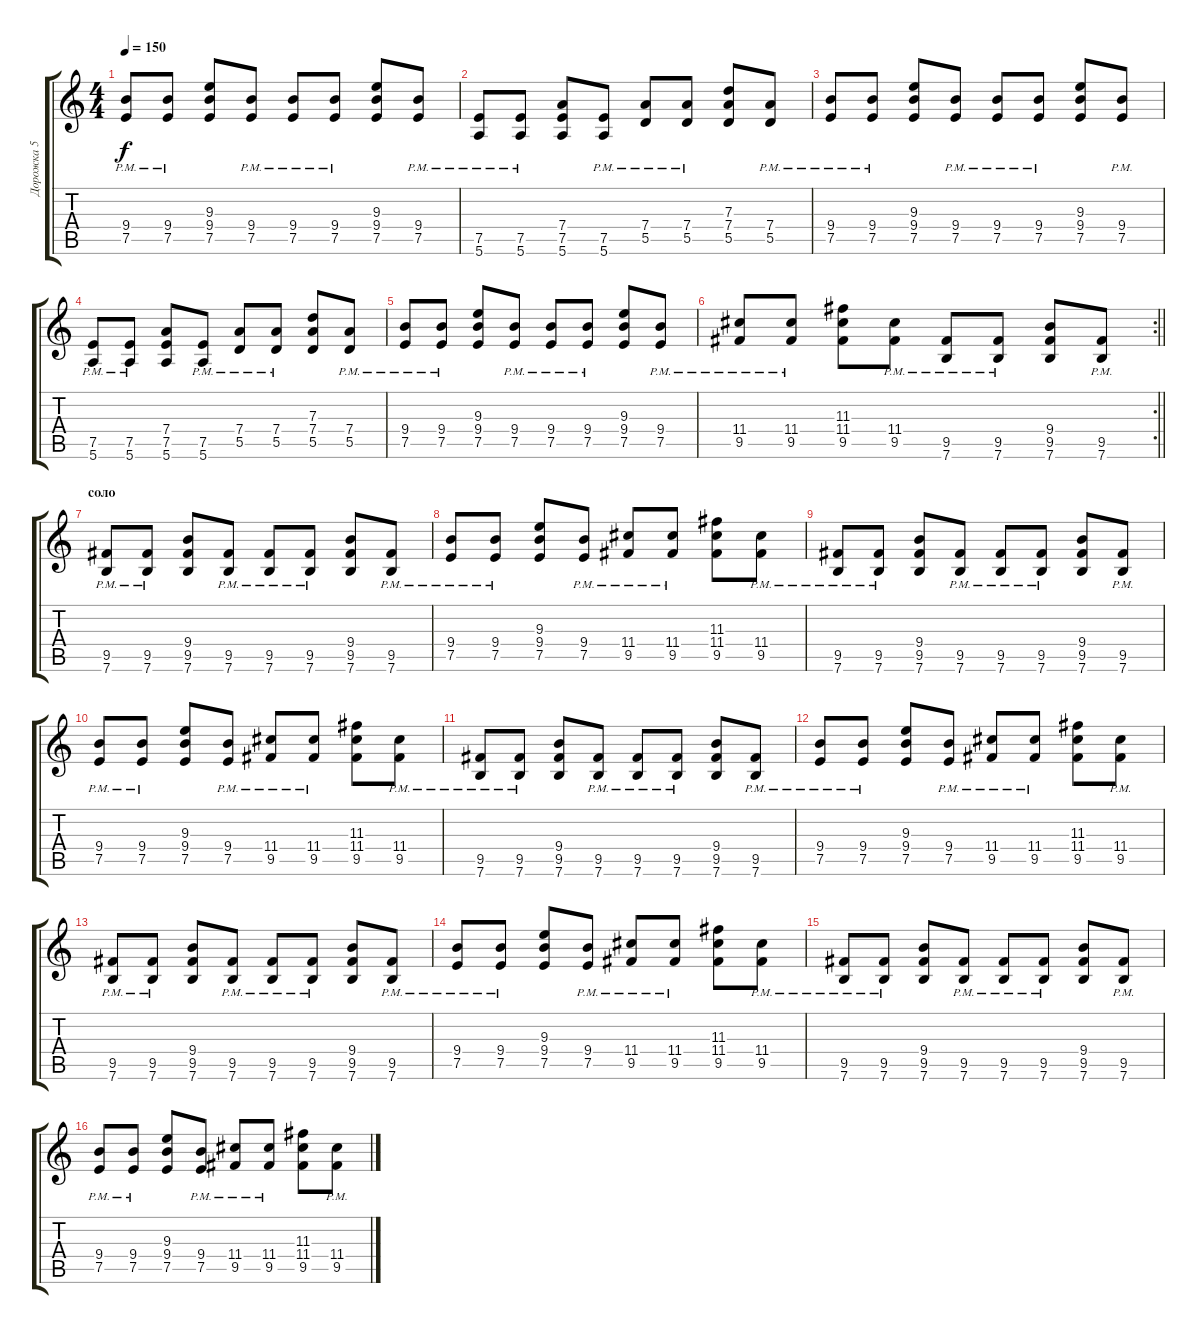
\track ("Дорожка 5" "Дорожка 5") {instrument overdrivenguitar}
\staff {score tabs}
\tuning (E4 B3 G3 D3 A2 E2) {hide}
\ts (4 4)
\tempo 150
\clef g2
\ks c
(9.4{pm} 7.5{pm}).8{dy f} (9.4{pm} 7.5{pm}).8 (9.3 9.4 7.5).8 (9.4{pm} 7.5{pm}).8 (9.4{pm} 7.5{pm}).8 (9.4{pm} 7.5{pm}).8 (9.3 9.4 7.5).8 (9.4{pm} 7.5{pm}).8 |
(7.5{pm} 5.6{pm}).8 (7.5{pm} 5.6{pm}).8 (7.4 7.5 5.6).8 (7.5{pm} 5.6{pm}).8 (7.4{pm} 5.5{pm}).8 (7.4{pm} 5.5{pm}).8 (7.3 7.4 5.5).8 (7.4{pm} 5.5{pm}).8 |
(9.4{pm} 7.5{pm}).8 (9.4{pm} 7.5{pm}).8 (9.3 9.4 7.5).8 (9.4{pm} 7.5{pm}).8 (9.4{pm} 7.5{pm}).8 (9.4{pm} 7.5{pm}).8 (9.3 9.4 7.5).8 (9.4{pm} 7.5{pm}).8 |
(7.5{pm} 5.6{pm}).8 (7.5{pm} 5.6{pm}).8 (7.4 7.5 5.6).8 (7.5{pm} 5.6{pm}).8 (7.4{pm} 5.5{pm}).8 (7.4{pm} 5.5{pm}).8 (7.3 7.4 5.5).8 (7.4{pm} 5.5{pm}).8 |
(9.4{pm} 7.5{pm}).8 (9.4{pm} 7.5{pm}).8 (9.3 9.4 7.5).8 (9.4{pm} 7.5{pm}).8 (9.4{pm} 7.5{pm}).8 (9.4{pm} 7.5{pm}).8 (9.3 9.4 7.5).8 (9.4{pm} 7.5{pm}).8 |
\rc 2
\barLineRight lightlight
(11.4{pm} 9.5{pm}).8 (11.4{pm} 9.5{pm}).8 (11.3 11.4 9.5).8 (11.4{pm} 9.5{pm}).8 (9.5{pm} 7.6{pm}).8 (9.5{pm} 7.6{pm}).8 (9.4 9.5 7.6).8 (9.5{pm} 7.6{pm}).8 |
\section ("" "соло")
(9.5{pm} 7.6{pm}).8 (9.5{pm} 7.6{pm}).8 (9.4 9.5 7.6).8 (9.5{pm} 7.6{pm}).8 (9.5{pm} 7.6{pm}).8 (9.5{pm} 7.6{pm}).8 (9.4 9.5 7.6).8 (9.5{pm} 7.6{pm}).8 |
(9.4{pm} 7.5{pm}).8 (9.4{pm} 7.5{pm}).8 (9.3 9.4 7.5).8 (9.4{pm} 7.5{pm}).8 (11.4{pm} 9.5{pm}).8 (11.4{pm} 9.5{pm}).8 (11.3 11.4 9.5).8 (11.4{pm} 9.5{pm}).8 |
(9.5{pm} 7.6{pm}).8 (9.5{pm} 7.6{pm}).8 (9.4 9.5 7.6).8 (9.5{pm} 7.6{pm}).8 (9.5{pm} 7.6{pm}).8 (9.5{pm} 7.6{pm}).8 (9.4 9.5 7.6).8 (9.5{pm} 7.6{pm}).8 |
(9.4{pm} 7.5{pm}).8 (9.4{pm} 7.5{pm}).8 (9.3 9.4 7.5).8 (9.4{pm} 7.5{pm}).8 (11.4{pm} 9.5{pm}).8 (11.4{pm} 9.5{pm}).8 (11.3 11.4 9.5).8 (11.4{pm} 9.5{pm}).8 |
(9.5{pm} 7.6{pm}).8 (9.5{pm} 7.6{pm}).8 (9.4 9.5 7.6).8 (9.5{pm} 7.6{pm}).8 (9.5{pm} 7.6{pm}).8 (9.5{pm} 7.6{pm}).8 (9.4 9.5 7.6).8 (9.5{pm} 7.6{pm}).8 |
(9.4{pm} 7.5{pm}).8 (9.4{pm} 7.5{pm}).8 (9.3 9.4 7.5).8 (9.4{pm} 7.5{pm}).8 (11.4{pm} 9.5{pm}).8 (11.4{pm} 9.5{pm}).8 (11.3 11.4 9.5).8 (11.4{pm} 9.5{pm}).8 |
(9.5{pm} 7.6{pm}).8 (9.5{pm} 7.6{pm}).8 (9.4 9.5 7.6).8 (9.5{pm} 7.6{pm}).8 (9.5{pm} 7.6{pm}).8 (9.5{pm} 7.6{pm}).8 (9.4 9.5 7.6).8 (9.5{pm} 7.6{pm}).8 |
(9.4{pm} 7.5{pm}).8 (9.4{pm} 7.5{pm}).8 (9.3 9.4 7.5).8 (9.4{pm} 7.5{pm}).8 (11.4{pm} 9.5{pm}).8 (11.4{pm} 9.5{pm}).8 (11.3 11.4 9.5).8 (11.4{pm} 9.5{pm}).8 |
(9.5{pm} 7.6{pm}).8 (9.5{pm} 7.6{pm}).8 (9.4 9.5 7.6).8 (9.5{pm} 7.6{pm}).8 (9.5{pm} 7.6{pm}).8 (9.5{pm} 7.6{pm}).8 (9.4 9.5 7.6).8 (9.5{pm} 7.6{pm}).8 |
(9.4{pm} 7.5{pm}).8 (9.4{pm} 7.5{pm}).8 (9.3 9.4 7.5).8 (9.4{pm} 7.5{pm}).8 (11.4{pm} 9.5{pm}).8 (11.4{pm} 9.5{pm}).8 (11.3 11.4 9.5).8 (11.4{pm} 9.5{pm}).8
